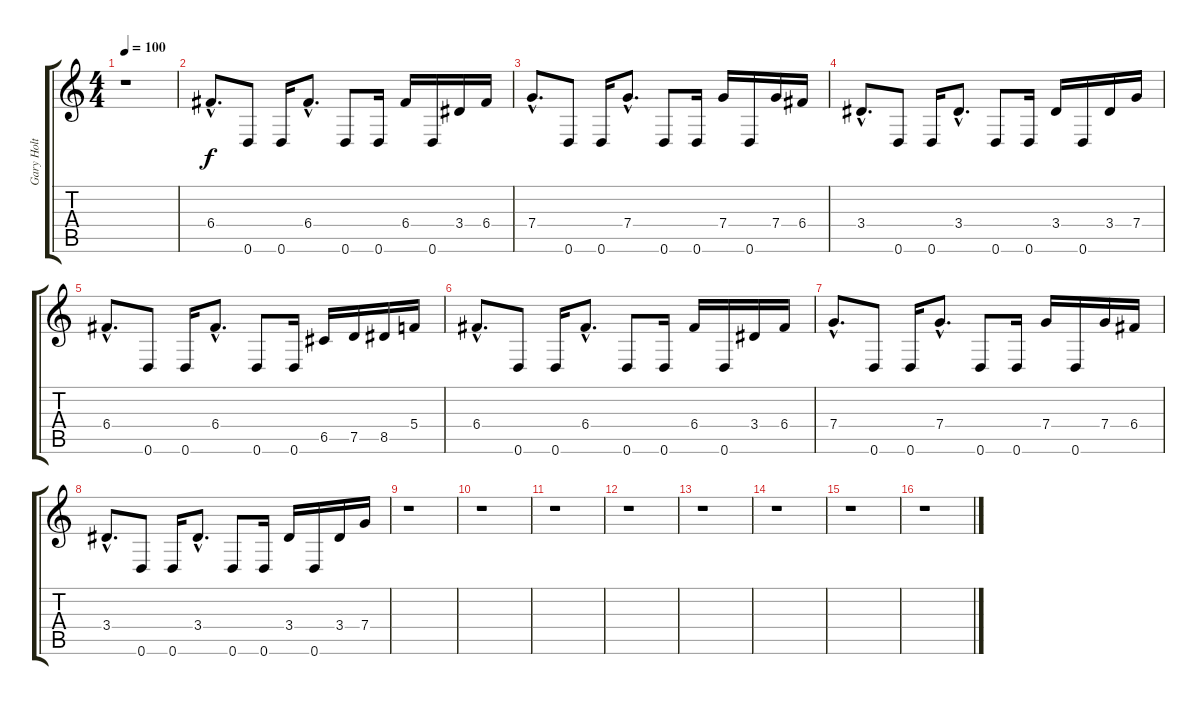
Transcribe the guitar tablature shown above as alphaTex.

\track ("Gary Holt II" "Gary Holt ") {instrument distortionguitar}
\staff {score tabs}
\tuning (D4 A3 F3 C3 G2 D2) {hide}
\ts (4 4)
\tempo 100
\clef g2
\ks c
r.1{dy f} |
6.4{hac}.8{d} 0.6.8 0.6.16 6.4{hac}.8{d} 0.6.8 0.6.16 6.4.16 0.6.16 3.4.16 6.4.16 |
7.4{hac}.8{d} 0.6.8 0.6.16 7.4{hac}.8{d} 0.6.8 0.6.16 7.4.16 0.6.16 7.4.16 6.4.16 |
3.4{hac}.8{d} 0.6.8 0.6.16 3.4{hac}.8{d} 0.6.8 0.6.16 3.4.16 0.6.16 3.4.16 7.4.16 |
6.4{hac}.8{d} 0.6.8 0.6.16 6.4{hac}.8{d} 0.6.8 0.6.16 6.5.16 7.5.16 8.5.16 5.4.16 |
6.4{hac}.8{d} 0.6.8 0.6.16 6.4{hac}.8{d} 0.6.8 0.6.16 6.4.16 0.6.16 3.4.16 6.4.16 |
7.4{hac}.8{d} 0.6.8 0.6.16 7.4{hac}.8{d} 0.6.8 0.6.16 7.4.16 0.6.16 7.4.16 6.4.16 |
3.4{hac}.8{d} 0.6.8 0.6.16 3.4{hac}.8{d} 0.6.8 0.6.16 3.4.16 0.6.16 3.4.16 7.4.16 |
r.1 |
r.1 |
r.1 |
r.1 |
r.1 |
r.1 |
r.1 |
r.1
